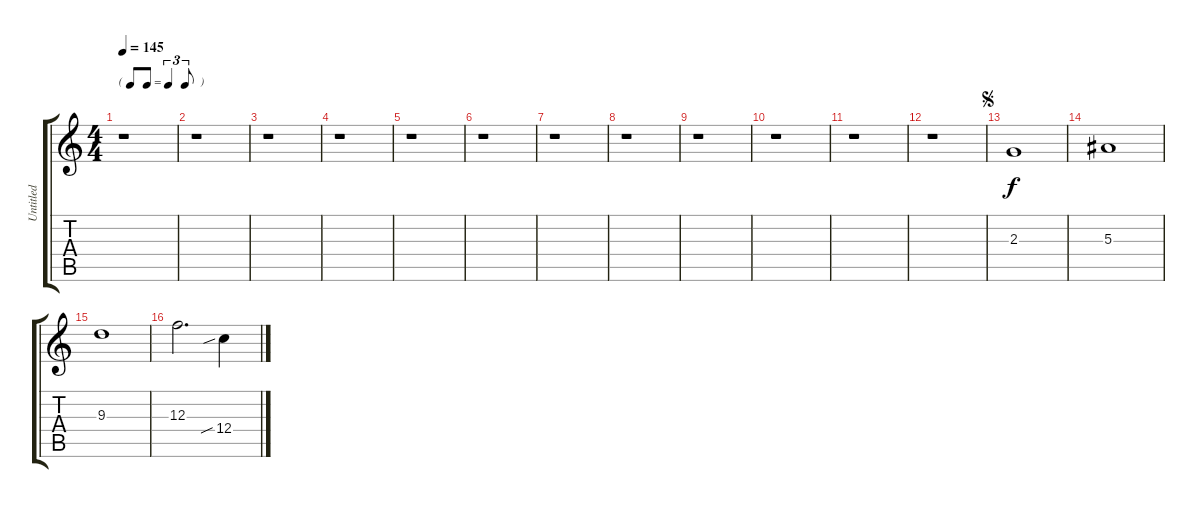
\track ("Untitled" "Untitled") {instrument distortionguitar}
\staff {score tabs}
\tuning (D4 A3 F3 C3 G2 C2) {hide}
\ts (4 4)
\tf triplet8th
\tempo 145
\clef g2
\ks c
r.1{dy f} |
r.1 |
r.1 |
r.1 |
r.1 |
r.1 |
r.1 |
r.1 |
r.1 |
r.1 |
r.1 |
r.1 |
\jump segno
2.3.1 |
5.3.1 |
9.3.1 |
12.3.2{d} 12.4{sib}.4
